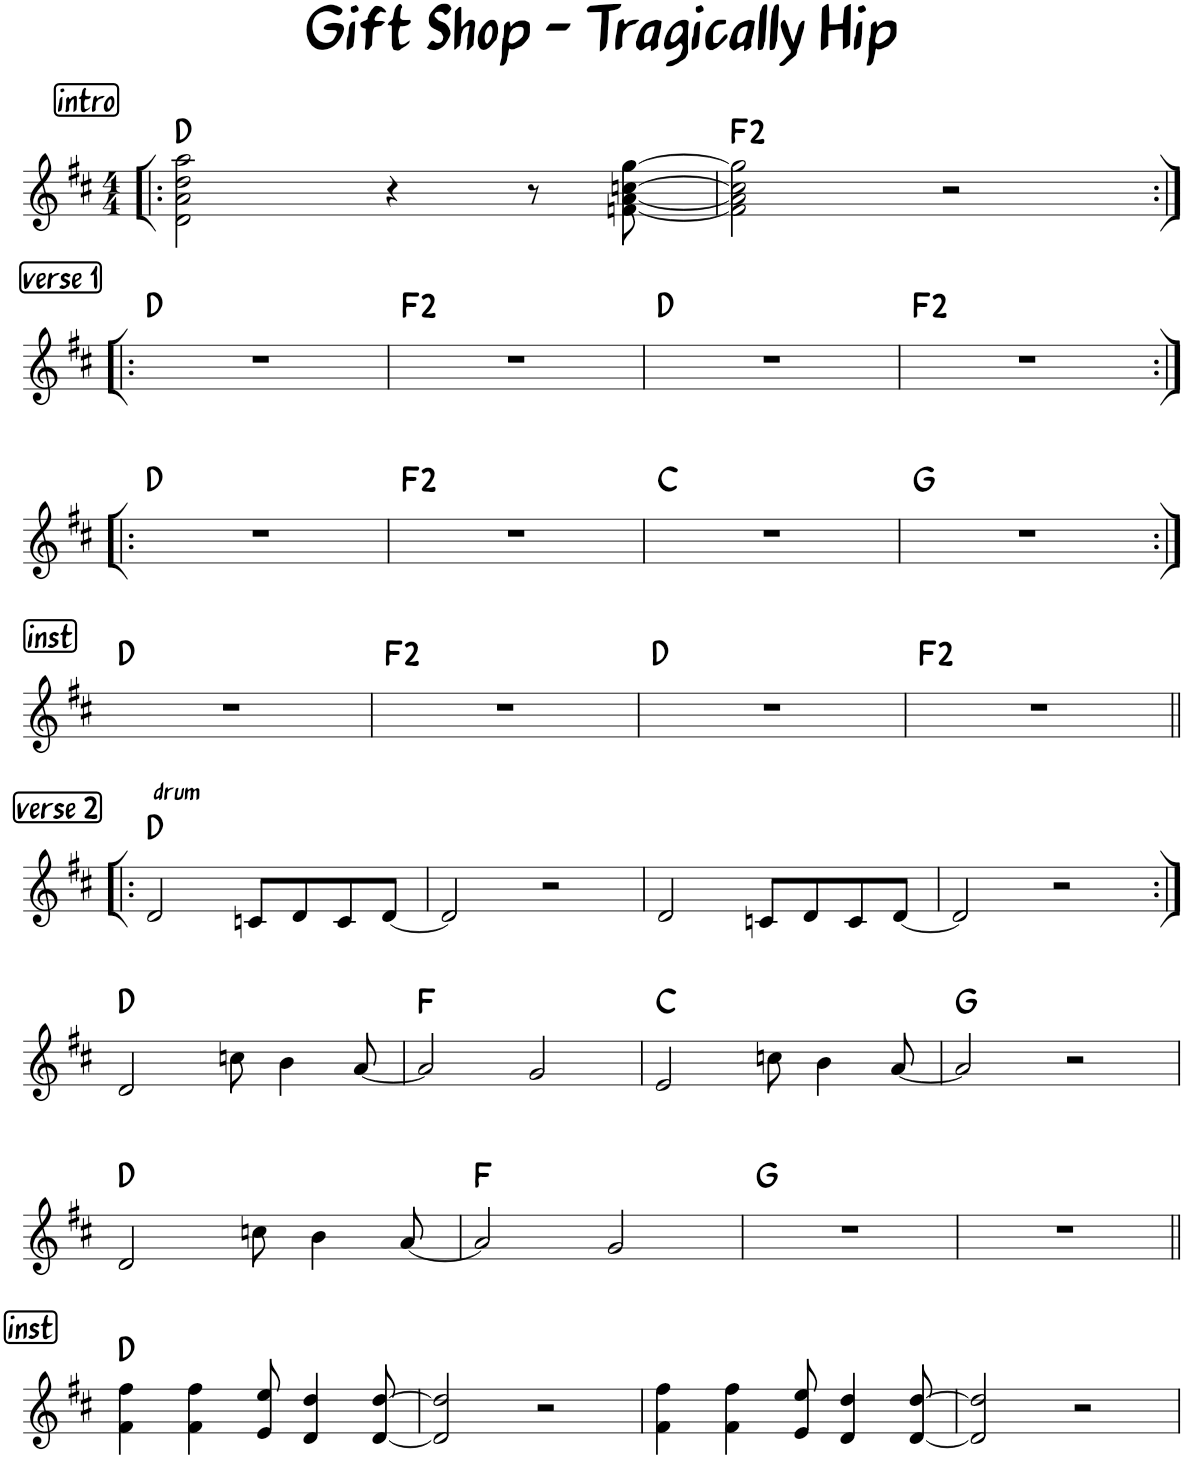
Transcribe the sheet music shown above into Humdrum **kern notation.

**kern	**harte
*part1	*part1
*staff1	*
*I"Piano	*
*I'Pno.	*
*clefG2	*
*k[f#c#]	*
*M4/4	*
!!LO:REH:place=s1:a:cj:fs=14:t=intro
=1!|:	=1!|:
2d\ 2a\ 2dd\ 2aa\	D:maj
4r	.
8r	.
[8fn\ [8a\ [8ccn\ [8gg\	.
=2	=2
2f\] 2a\] 2cc\] 2gg\]	F:maj(2)
2r	.
!!LO:LB:g=z
!!LO:REH:place=s1:a:cj:fs=14:t=verse 1
=3:|!|:	=3:|!|:
1r	D:maj
=4	=4
1r	F:maj(2)
=5	=5
1r	D:maj
=6	=6
1r	F:maj(2)
!!LO:LB:g=z
=7:|!|:	=7:|!|:
1r	D:maj
=8	=8
1r	F:maj(2)
=9	=9
1r	C:maj
=10	=10
1r	G:maj
!!LO:LB:g=z
!!LO:REH:place=s1:a:cj:fs=14:t=inst
=11:|!	=11:|!
1r	D:maj
=12	=12
1r	F:maj(2)
=13	=13
1r	D:maj
=14	=14
1r	F:maj(2)
!!LO:LB:g=z
!!LO:REH:place=s1:a:cj:fs=14:t=verse 2
=15!|:	=15!|:
!LO:TX:a:t=drum	!
2d/	D:maj
8cn/L	.
8d/	.
8c/	.
[8d/J	.
=16	=16
2d/]	.
2r	.
=17	=17
2d/	.
8cn/L	.
8d/	.
8c/	.
[8d/J	.
=18	=18
2d/]	.
2r	.
!!LO:LB:g=z
=19:|!	=19:|!
2d/	D:maj
8ccn\	.
4b\	.
[8a/	.
=20	=20
2a/]	F:maj
2g/	.
=21	=21
2e/	C:maj
8ccn\	.
4b\	.
[8a/	.
=22	=22
2a/]	G:maj
2r	.
!!LO:LB:g=z
=23	=23
2d/	D:maj
8ccn\	.
4b\	.
[8a/	.
=24	=24
2a/]	F:maj
2g/	.
=25	=25
1r	G:maj
=26	=26
1r	.
!!LO:LB:g=z
!!LO:REH:place=s1:a:cj:fs=14:t=inst
=27||	=27||
4f#\ 4ff#\	D:maj
4f#\ 4ff#\	.
8e/ 8ee/	.
4d/ 4dd/	.
[8d/ [8dd/	.
=28	=28
2d/] 2dd/]	.
2r	.
=29	=29
4f#\ 4ff#\	.
4f#\ 4ff#\	.
8e/ 8ee/	.
4d/ 4dd/	.
[8d/ [8dd/	.
=30	=30
2d/] 2dd/]	.
2r	.
=	=
*-	*-
